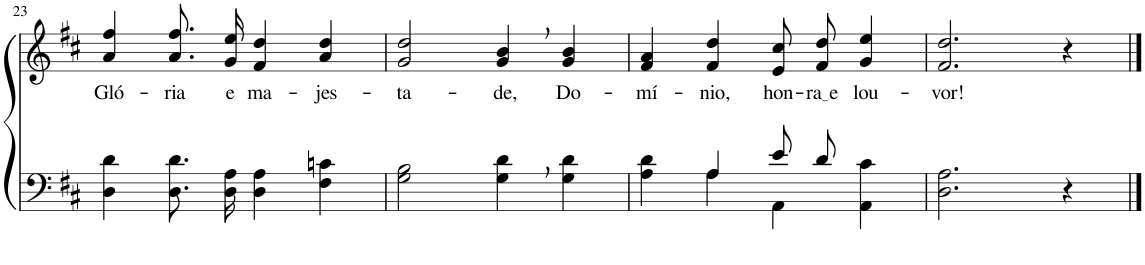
**kern	**kern	**text
*part2	*part1	*part1
*staff2	*staff1	*staff1
*I"Parte III e IV	*I"Parte I e II	*
!!LO:PB:g=z
*clefF4	*clefG2	*
*Trd1c2	*Trd1c2	*
*k[f#c#]	*k[f#c#]	*
*M4/4	*M4/4	*
=23	=23	=23
!	!	!LO:LY:b
4D\ 4d\	4a/ 4ff#/	Gló-
!	!	!LO:LY:b
8.D\ 8.d\L	8.a\ 8.ff#\L	-ria
!	!	!LO:LY:b
16D\ 16A\Jk	16g\ 16ee\Jk	e
!	!	!LO:LY:b
4D\ 4A\	4f#/ 4dd/	ma-
!	!	!LO:LY:b
4F#\ 4cn\	4a/ 4dd/	-jes-
=24	=24	=24
!	!	!LO:LY:b
2G\ 2B\	2g/ 2dd/	-ta-
!	!	!LO:LY:b
4G\, 4d\,	4g/, 4b/,	-de,
!	!	!LO:LY:b
4G\ 4d\	4g/ 4b/	Do-
=25	=25	=25
*^	*	*
!	!	!	!LO:LY:b
4ryy	4A\ 4d\	4f#/ 4a/	-mí-
!	!	!	!LO:LY:b
4A/	4A\	4f#/ 4dd/	-nio,
!	!	!	!LO:LY:b
8e/L	4AA\	8e/ 8cc#/L	hon-
!	!	!	!LO:LY:b
8d/J	.	8f#/ 8dd/J	ra e
!	!	!	!LO:LY:b
4ryy	4AA\ 4c#\	4g/ 4ee/	lou-
=26	=26	=26	=26
!	!	!	!LO:LY:b
*v	*v	*	*
2.D\ 2.A\	2.f#/ 2.dd/	-vor!
4r	4r	.
==	==	==
*-	*-	*-
